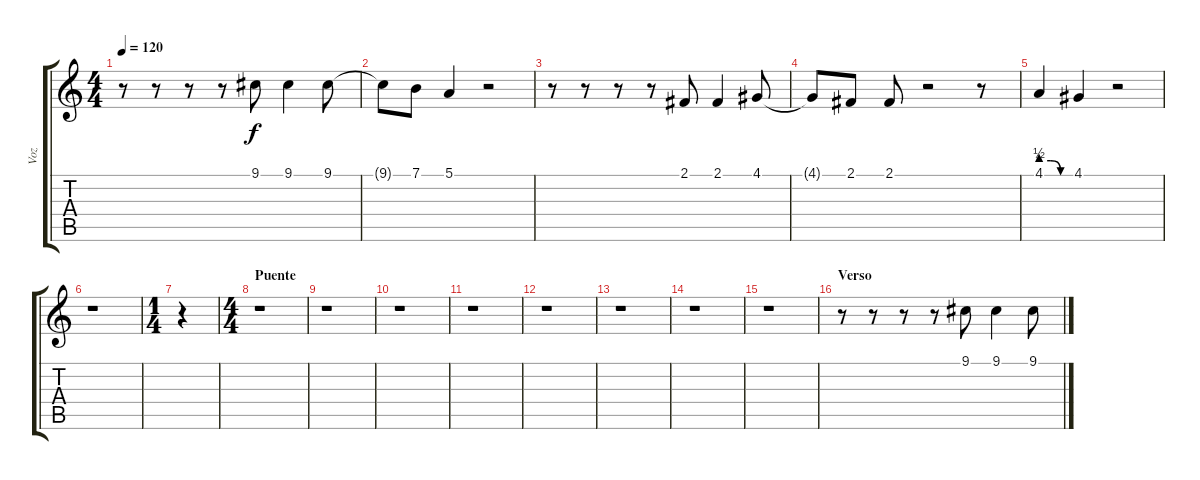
\track ("Voz" "Voz") {instrument lead6voice}
\staff {score tabs}
\tuning (E4 B3 G3 D3 A2 E2) {hide}
\ts (4 4)
\tempo 120
\clef g2
\ks c
r.8{dy f} r.8 r.8 r.8 9.1.8 9.1.4 9.1.8 |
9.1{t}.8 7.1.8 5.1.4 r.2 |
r.8 r.8 r.8 r.8 2.1.8 2.1.4 4.1.8 |
4.1{t}.8 2.1.8 2.1.8 r.2 r.8 |
4.1{be (custom 0 2 20 2 40 0 60 0)}.4 4.1.4 r.2 |
r.1 |
\ts (1 4)
r.4 |
\ts (4 4)
\section ("" "Puente")
r.1 |
r.1 |
r.1 |
r.1 |
r.1 |
r.1 |
r.1 |
r.1 |
\section ("" "Verso")
r.8 r.8 r.8 r.8 9.1.8 9.1.4 9.1.8
